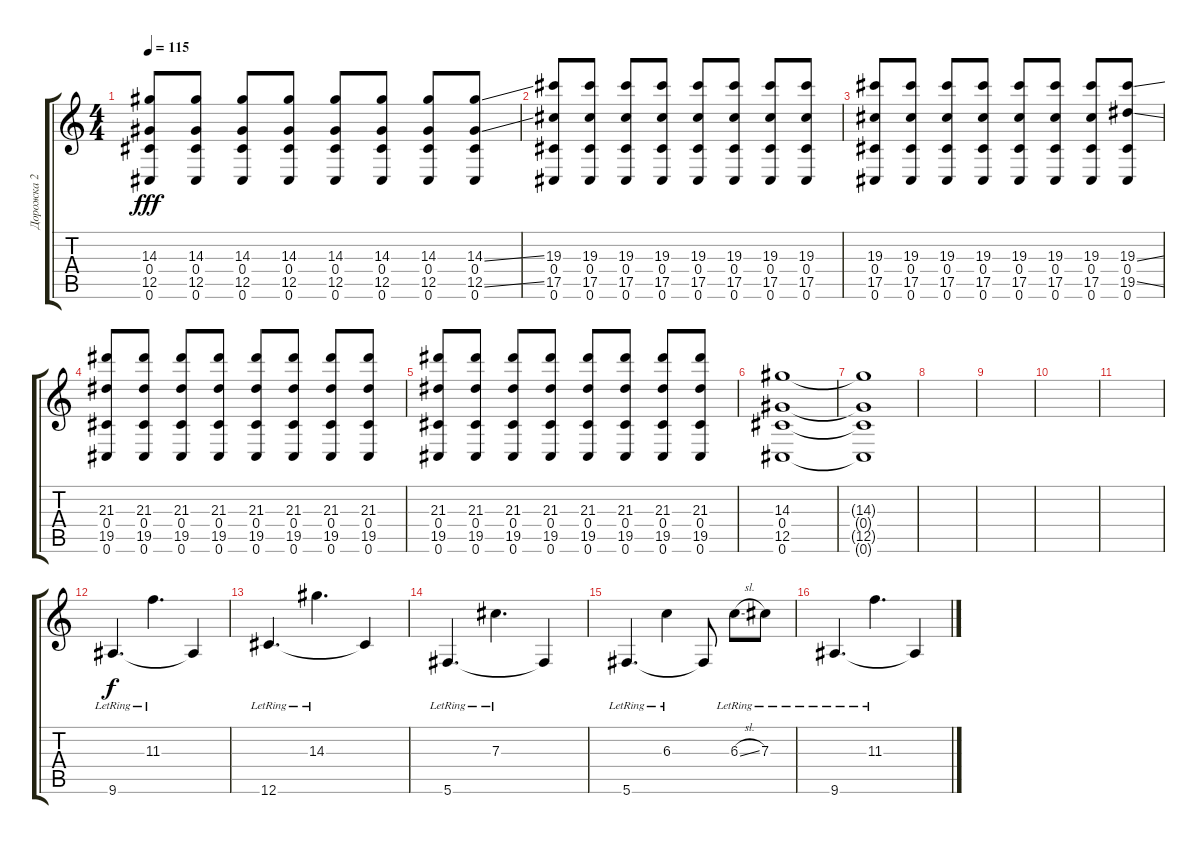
\track ("Дорожка 2" "Дорожка 2") {instrument electricguitarmuted}
\staff {score tabs}
\tuning (Eb4 Bb3 Gb3 Db3 Ab2 Db2) {hide}
\ts (4 4)
\tempo 115
\clef g2
\ks c
(14.3 0.4 12.5 0.6).8{dy fff} (14.3 0.4 12.5 0.6).8 (14.3 0.4 12.5 0.6).8 (14.3 0.4 12.5 0.6).8 (14.3 0.4 12.5 0.6).8 (14.3 0.4 12.5 0.6).8 (14.3 0.4 12.5 0.6).8 (14.3{ss} 0.4 12.5{ss} 0.6).8 |
(19.3 0.4 17.5 0.6).8 (19.3 0.4 17.5 0.6).8 (19.3 0.4 17.5 0.6).8 (19.3 0.4 17.5 0.6).8 (19.3 0.4 17.5 0.6).8 (19.3 0.4 17.5 0.6).8 (19.3 0.4 17.5 0.6).8 (19.3 0.4 17.5 0.6).8 |
(19.3 0.4 17.5 0.6).8 (19.3 0.4 17.5 0.6).8 (19.3 0.4 17.5 0.6).8 (19.3 0.4 17.5 0.6).8 (19.3 0.4 17.5 0.6).8 (19.3 0.4 17.5 0.6).8 (19.3 0.4 17.5 0.6).8 (19.3{ss} 0.4 19.5{ss} 0.6).8 |
(21.3 0.4 19.5 0.6).8 (21.3 0.4 19.5 0.6).8 (21.3 0.4 19.5 0.6).8 (21.3 0.4 19.5 0.6).8 (21.3 0.4 19.5 0.6).8 (21.3 0.4 19.5 0.6).8 (21.3 0.4 19.5 0.6).8 (21.3 0.4 19.5 0.6).8 |
(21.3 0.4 19.5 0.6).8 (21.3 0.4 19.5 0.6).8 (21.3 0.4 19.5 0.6).8 (21.3 0.4 19.5 0.6).8 (21.3 0.4 19.5 0.6).8 (21.3 0.4 19.5 0.6).8 (21.3 0.4 19.5 0.6).8 (21.3 0.4 19.5 0.6).8 |
(14.3 0.4 12.5 0.6).1 |
(14.3{t} 0.4{t} 12.5{t} 0.6{t}).1 |
|
|
|
|
9.6{lr}.4{d dy f instrument electricguitarmuted} 11.3{lr}.4{d} 9.6{t}.4 |
12.6{lr}.4{d} 14.3{lr}.4{d} 12.6{t}.4 |
5.6{lr}.4{d} 7.3{lr}.4{d} 5.6{t}.4 |
5.6{lr}.4{d} 6.3{lr}.4 5.6{t}.8 6.3{sl lr}.8 7.3{lr}.8 |
9.6{lr}.4{d} 11.3{lr}.4{d} 9.6{t}.4
